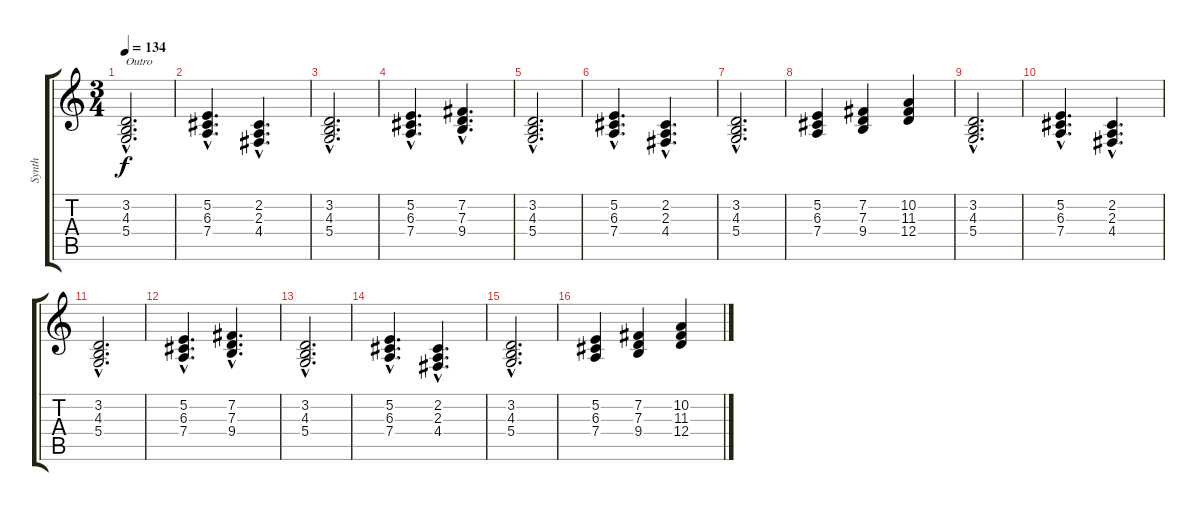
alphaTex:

\track ("Synth" "Synth") {instrument lead2sawtooth}
\staff {score tabs}
\tuning (E4 B3 G3 D3 A2 E2) {hide}
\ts (3 4)
\tempo 134
\clef g2
\ks c
(3.2{hac} 4.3{hac} 5.4{hac}).2{d txt "Outro" dy f volume 10} |
(5.2{hac} 6.3{hac} 7.4{hac}).4{d} (2.2{hac} 2.3{hac} 4.4{hac}).4{d} |
(3.2{hac} 4.3{hac} 5.4{hac}).2{d} |
(5.2{hac} 6.3{hac} 7.4{hac}).4{d} (7.2{hac} 7.3{hac} 9.4{hac}).4{d} |
(3.2{hac} 4.3{hac} 5.4{hac}).2{d} |
(5.2{hac} 6.3{hac} 7.4{hac}).4{d} (2.2{hac} 2.3{hac} 4.4{hac}).4{d} |
(3.2{hac} 4.3{hac} 5.4{hac}).2{d} |
(5.2 6.3 7.4).4 (7.2 7.3 9.4).4 (10.2 11.3 12.4).4 |
(3.2{hac} 4.3{hac} 5.4{hac}).2{d} |
(5.2{hac} 6.3{hac} 7.4{hac}).4{d} (2.2{hac} 2.3{hac} 4.4{hac}).4{d} |
(3.2{hac} 4.3{hac} 5.4{hac}).2{d} |
(5.2{hac} 6.3{hac} 7.4{hac}).4{d} (7.2{hac} 7.3{hac} 9.4{hac}).4{d} |
(3.2{hac} 4.3{hac} 5.4{hac}).2{d} |
(5.2{hac} 6.3{hac} 7.4{hac}).4{d} (2.2{hac} 2.3{hac} 4.4{hac}).4{d} |
(3.2{hac} 4.3{hac} 5.4{hac}).2{d} |
(5.2 6.3 7.4).4 (7.2 7.3 9.4).4 (10.2 11.3 12.4).4
